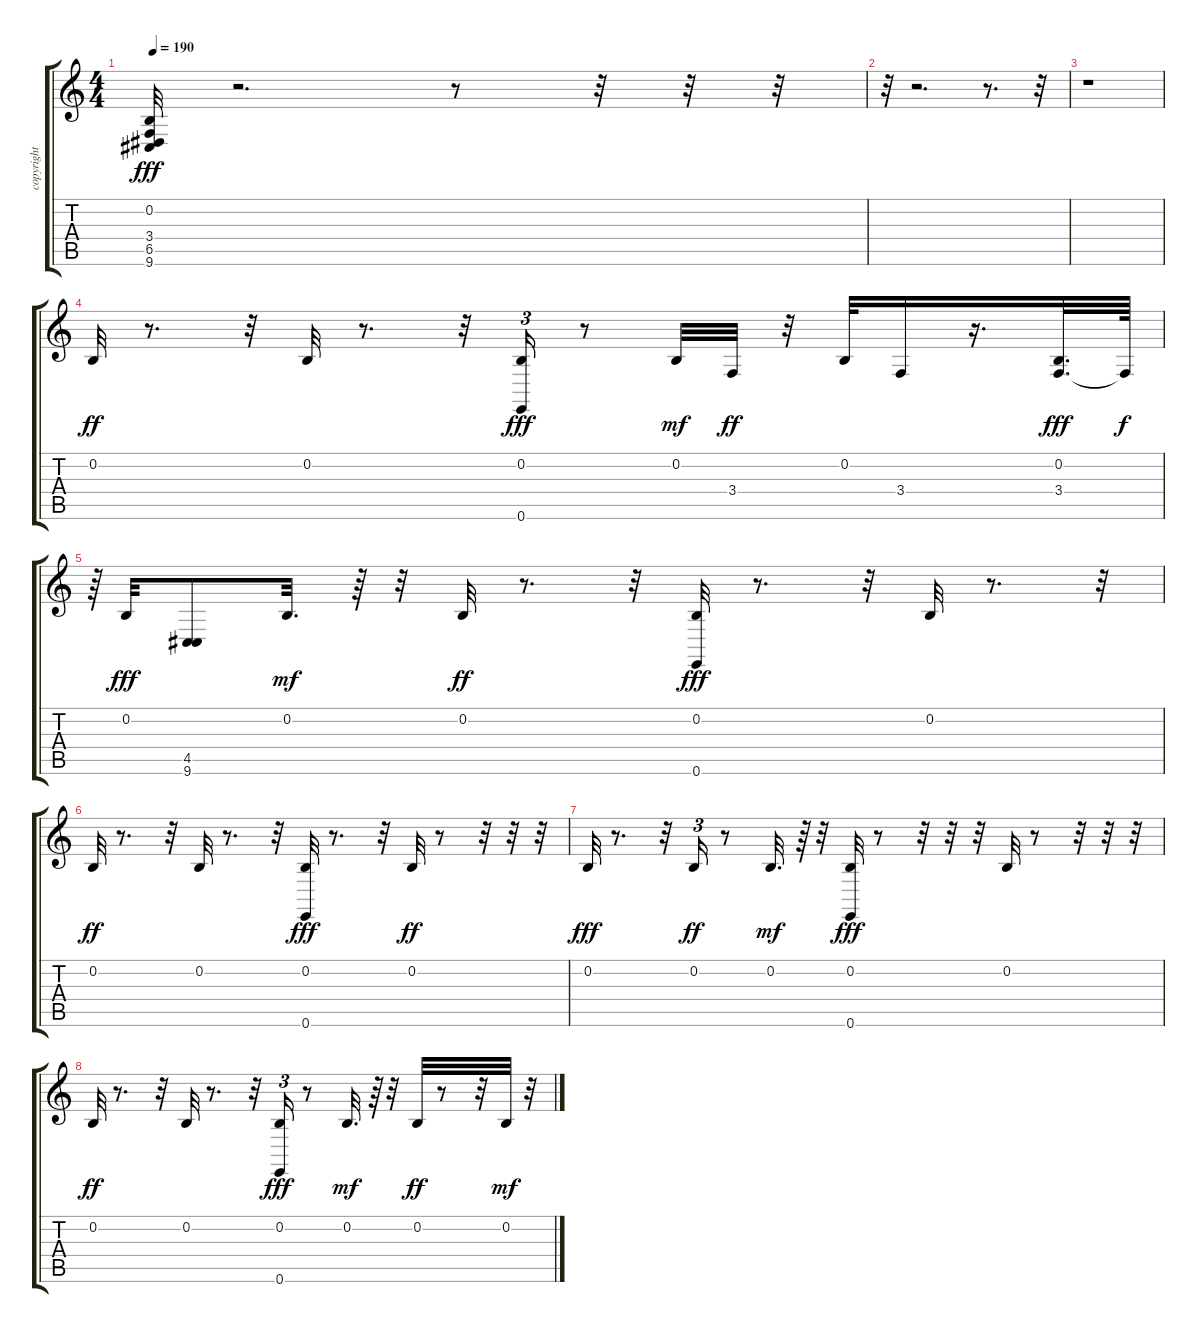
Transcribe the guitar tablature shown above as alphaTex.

\track ("copyright 1998 by" "copyright ") {instrument acousticgrandpiano}
\staff {score tabs}
\tuning (E4 B3 G3 D3 A2 E2) {hide}
\ts (4 4)
\tempo 190
\clef g2
\ks c
(0.2 3.4 6.5 9.6).32{dy fff} r.2{d} r.8 r.32 r.32 r.32 |
r.32 r.2{d} r.8{d} r.32 |
r.1 |
0.2.32{dy ff} r.8{d} r.32 0.2.32 r.8{d} r.32 (0.2 0.6).16{tu (3 2) dy fff} r.8 0.2.32{dy mf} 3.4.32{dy ff} r.32 0.2.32 3.4.16 r.16{d} (0.2 3.4).32{d dy fff} 3.4{t}.64{dy f} |
r.64{tu (3 2)} 0.2.32{dy fff} (4.5 9.6).8 0.2.32{d dy mf} r.64 r.32 0.2.32{dy ff} r.8{d} r.32 (0.2 0.6).32{dy fff} r.8{d} r.32 0.2.32 r.8{d} r.32 |
0.2.32{dy ff} r.8{d} r.32 0.2.32 r.8{d} r.32 (0.2 0.6).32{dy fff} r.8{d} r.32 0.2.32{dy ff} r.8 r.32 r.32 r.32 |
0.2.32{dy fff} r.8{d} r.32 0.2.16{tu (3 2) dy ff} r.8 0.2.32{d dy mf} r.64 r.32 (0.2 0.6).32{dy fff} r.8 r.32 r.32 r.32 0.2.32 r.8 r.32 r.32 r.32 |
0.2.32{dy ff} r.8{d} r.32 0.2.32 r.8{d} r.32 (0.2 0.6).16{tu (3 2) dy fff} r.8 0.2.32{d dy mf} r.64 r.32 0.2.32{dy ff} r.8 r.32 0.2.32{dy mf} r.32
